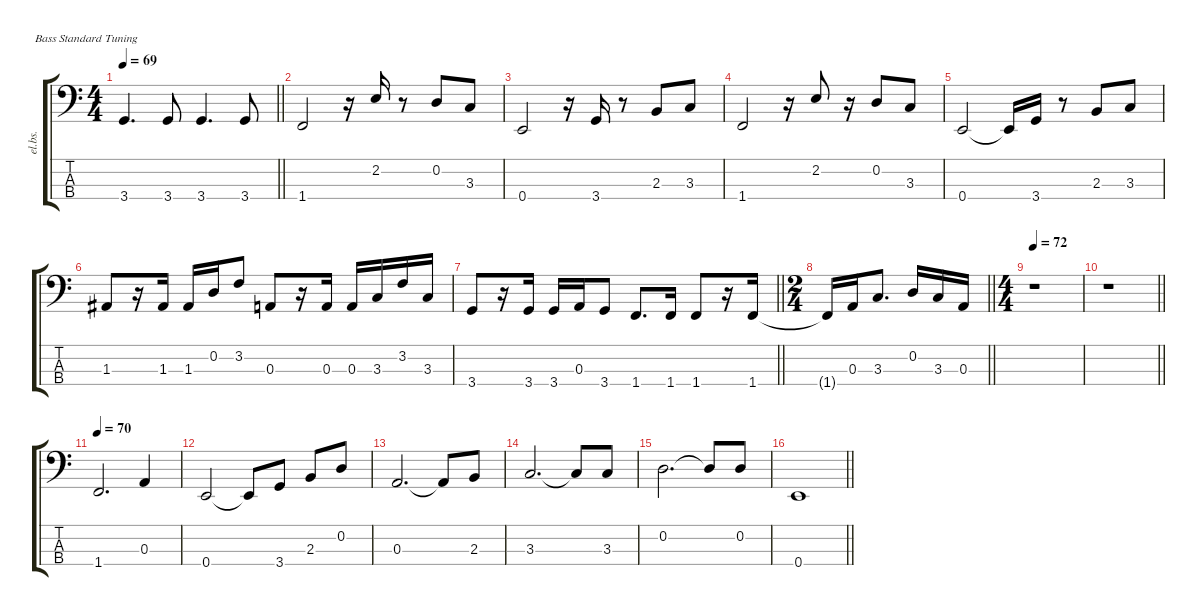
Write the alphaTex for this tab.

\defaultSystemsLayout 4
\hideDynamics
\bracketExtendMode groupsimilarinstruments
\otherSystemsTrackNameOrientation horizontal
\track ("Bass" "el.bs.") {defaultSystemsLayout 8 instrument electricbassfinger}
\staff {score tabs}
\tuning (G2 D2 A1 E1)
\ts (4 4)
\tempo 69
\clef f4
\barLineRight lightlight
\ks c
3.4.4{d dy fff beam Up} 3.4.8{beam Up} 3.4.4{d beam Up} 3.4.8{beam Up} |
1.4.2{beam Up} r.16{beam Up} 2.2.16{beam Down} r.8{beam Down} 0.2.8{beam Up} 3.3.8{beam Up} |
0.4.2{beam Up} r.16{beam Up} 3.4.16{beam Up} r.8{beam Up} 2.3.8{beam Up} 3.3.8{beam Up} |
1.4.2{beam Up} r.16{beam Up} 2.2.8{beam Down} r.16{beam Down} 0.2.8{beam Up} 3.3.8{beam Up} |
0.4.2{beam Up} 0.4{t}.16{dy f beam Up} 3.4.16{dy fff beam Up} r.8{beam Up} 2.3.8{beam Up} 3.3.8{beam Up} |
1.3{acc #}.8{beam Up} r.16{beam Up} 1.3{acc #}.16{beam Up} 1.3{acc #}.16{beam Up} 0.2.16{beam Up} 3.2.8{beam Up} 0.3.8{beam Up} r.16{beam Up} 0.3.16{beam Up} 0.3.16{beam Up} 3.3.16{beam Up} 3.2.16{beam Up} 3.3.16{beam Up} |
\barLineRight lightlight
3.4.8{beam Up} r.16{beam Up} 3.4.16{beam Up} 3.4.16{beam Up} 0.3.16{beam Up} 3.4.8{beam Up} 1.4.8{d beam Up} 1.4.16{beam Up} 1.4.8{beam Up} r.16{beam Up} 1.4.16{beam Up} |
\ts (2 4)
\beaming (8 2 2)
\barLineRight lightlight
1.4{t}.16{beam Up} 0.3.16{beam Up} 3.3.8{d beam Up} 0.2.16{beam Up} 3.3.16{beam Up} 0.3.16{beam Up} |
\ts (4 4)
\beaming (8 2 2 2 2)
\tempo 72
r.1{beam Down} |
\barLineRight lightlight
r.1{beam Down} |
\tempo 70
1.4.2{d beam Up} 0.3.4{beam Up} |
0.4.2{beam Up} 0.4{t}.8{dy f beam Up} 3.4.8{dy fff beam Up} 2.3.8{beam Up} 0.2.8{beam Up} |
0.3.2{d beam Up} 0.3{t}.8{dy f beam Up} 2.3.8{dy fff beam Up} |
3.3.2{d beam Up} 3.3{t}.8{dy f beam Up} 3.3.8{dy fff beam Up} |
0.2.2{d beam Down} 0.2{t}.8{dy f beam Up} 0.2.8{dy fff beam Up} |
\barLineRight lightlight
0.4.1{beam Up}
